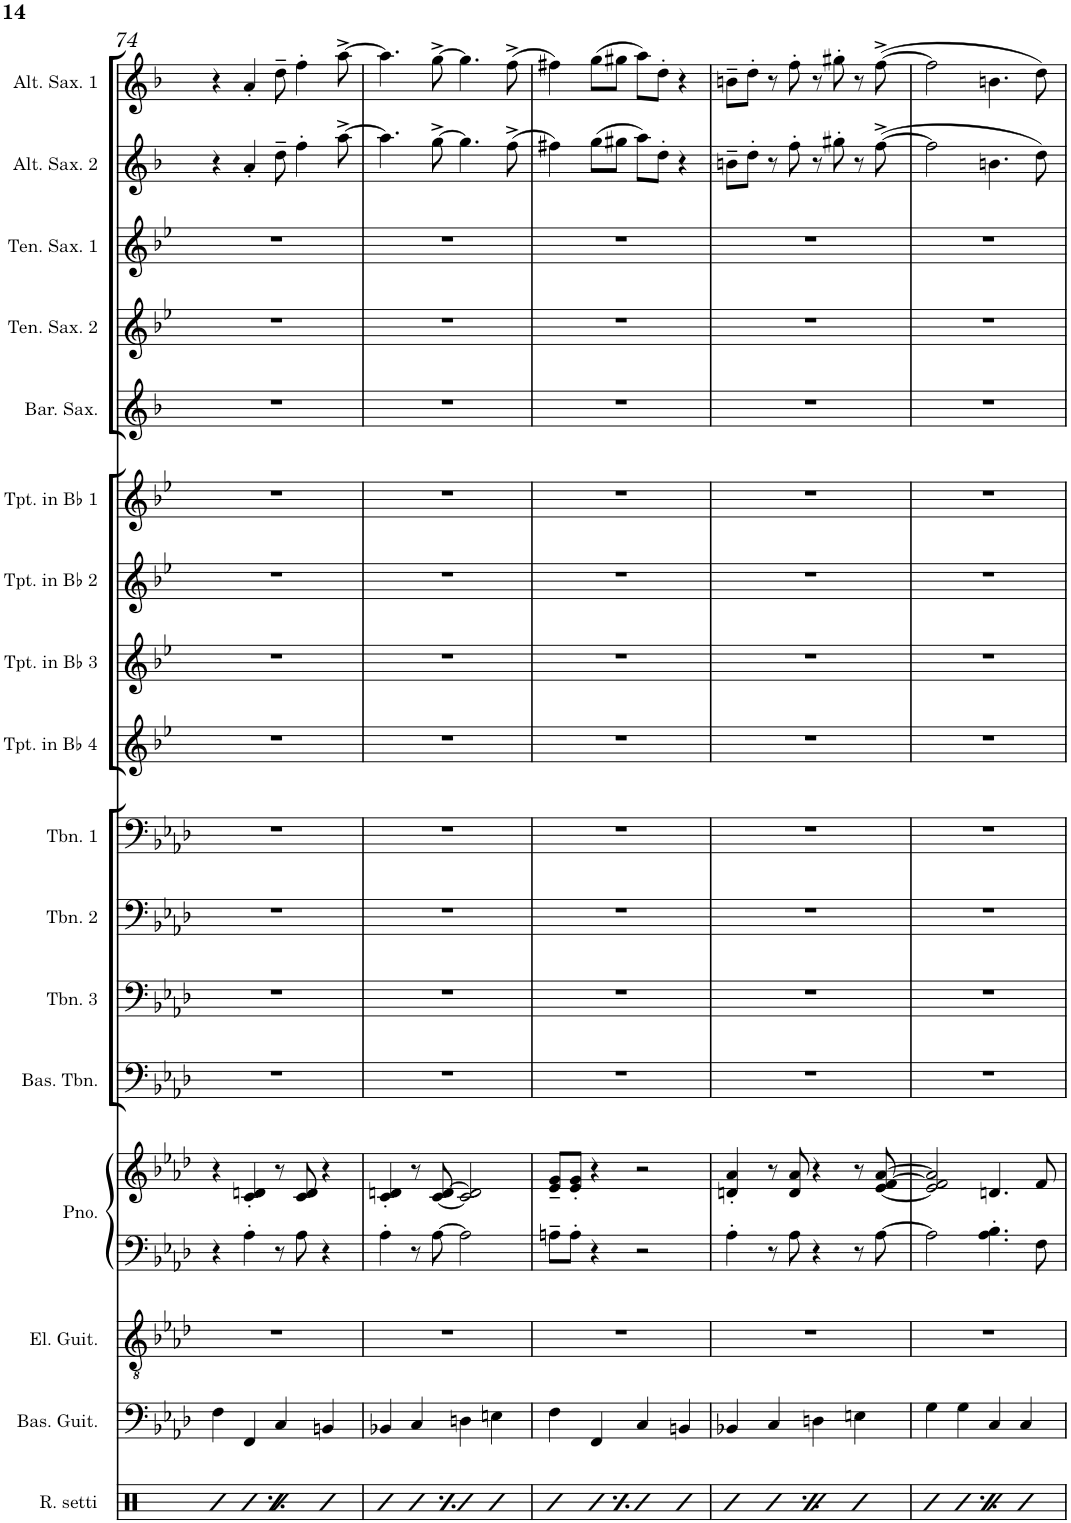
**kern	**kern	**kern	**kern	**kern	**kern	**kern	**kern	**kern	**kern	**kern	**kern	**kern	**kern	**kern	**kern	**kern	**kern
*part17	*part16	*part15	*part14	*part14	*part13	*part12	*part11	*part10	*part9	*part8	*part7	*part6	*part5	*part4	*part3	*part2	*part1
*staff18	*staff17	*staff16	*staff15	*staff14	*staff13	*staff12	*staff11	*staff10	*staff9	*staff8	*staff7	*staff6	*staff5	*staff4	*staff3	*staff2	*staff1
*I"Rumpusetti	*I"Bassokitara	*I"Sähkökitara	*I"Piano	*	*I"Bassopasuuna	*I"Pasuuna 3	*I"Pasuuna 2	*I"Pasuuna 1	*I"Trumpetti in Bb 4	*I"Trumpetti in Bb 3	*I"Trumpetti in Bb 2	*I"Trumpetti in Bb 1	*I"Baritonisaksofoni	*I"Tenorisaksofoni 2	*I"Tenorisaksofoni 1	*I"Alttosaksofoni 2	*I"Alttosaksofoni 1
*I'R. setti	*	*	*I'Pno.	*	*	*	*	*	*I'Tpt. in Bb 4	*I'Tpt. in Bb 3	*I'Tpt. in Bb 2	*I'Tpt. in Bb 1	*	*	*	*	*
!!LO:PB:g=z
*clefX	*clefF4	*clefGv2	*clefF4	*clefG2	*clefF4	*clefF4	*clefF4	*clefF4	*clefG2	*clefG2	*clefG2	*clefG2	*clefG2	*clefG2	*clefG2	*clefG2	*clefG2
*	*Trd7c12	*	*	*	*	*	*	*	*Trd1c2	*Trd1c2	*Trd1c2	*Trd1c2	*Trd12c21	*Trd8c14	*Trd8c14	*Trd5c9	*Trd5c9
*k[]	*k[b-e-a-d-]	*k[b-e-a-d-]	*k[b-e-a-d-]	*k[b-e-a-d-]	*k[b-e-a-d-]	*k[b-e-a-d-]	*k[b-e-a-d-]	*k[b-e-a-d-]	*k[b-e-]	*k[b-e-]	*k[b-e-]	*k[b-e-]	*k[b-]	*k[b-e-]	*k[b-e-]	*k[b-]	*k[b-]
*M4/4	*M4/4	*M4/4	*M4/4	*M4/4	*M4/4	*M4/4	*M4/4	*M4/4	*M4/4	*M4/4	*M4/4	*M4/4	*M4/4	*M4/4	*M4/4	*M4/4	*M4/4
=74	=74	=74	=74	=74	=74	=74	=74	=74	=74	=74	=74	=74	=74	=74	=74	=74	=74
*^	*	*	*	*	*	*	*	*	*	*	*	*	*	*	*	*	*
4Rff/	4R	4F\	1r	4r	4r	1r	1r	1r	1r	1r	1r	1r	1r	1r	1r	1r	4r	4r
8Rff/L	4R	4FF/	.	4A-'\	4c/' 4dn/'	.	.	.	.	.	.	.	.	.	.	.	4a'/	4a'/
8Rff/J	.	.	.	.	.	.	.	.	.	.	.	.	.	.	.	.	.	.
4Rff/	4R	4C/	.	8r	8r	.	.	.	.	.	.	.	.	.	.	.	8dd~\	8dd~\
.	.	.	.	8A-\	8c/ 8d/	.	.	.	.	.	.	.	.	.	.	.	4ff'\	4ff'\
8Rff/L	4R	4BBn/	.	4r	4r	.	.	.	.	.	.	.	.	.	.	.	.	.
8Rff/J	.	.	.	.	.	.	.	.	.	.	.	.	.	.	.	.	[8aa^\	[8aa^\
=75	=75	=75	=75	=75	=75	=75	=75	=75	=75	=75	=75	=75	=75	=75	=75	=75	=75	=75
4Rff/	4R	4BB-X/	1r	4A-'\	4c/' 4dn/'	1r	1r	1r	1r	1r	1r	1r	1r	1r	1r	1r	4.aa\]	4.aa\]
8Rff/L	4R	4C/	.	8r	8r	.	.	.	.	.	.	.	.	.	.	.	.	.
8Rff/J	.	.	.	[8A-\	[8c/ [8d/	.	.	.	.	.	.	.	.	.	.	.	[8gg^\	[8gg^\
4Rff/	4R	4Dn\	.	2A-\]	2c/] 2d/]	.	.	.	.	.	.	.	.	.	.	.	4.gg\]	4.gg\]
8Rff/L	4R	4En\	.	.	.	.	.	.	.	.	.	.	.	.	.	.	.	.
8Rff/J	.	.	.	.	.	.	.	.	.	.	.	.	.	.	.	.	(8ff^\	(8ff^\
=76	=76	=76	=76	=76	=76	=76	=76	=76	=76	=76	=76	=76	=76	=76	=76	=76	=76	=76
4Rff/	4R	4F\	1r	8An~\L	8e-/~ 8g/~L	1r	1r	1r	1r	1r	1r	1r	1r	1r	1r	1r	4ff#X\)	4ff#X\)
.	.	.	.	8A'\J	8e-/' 8g/'J	.	.	.	.	.	.	.	.	.	.	.	.	.
8Rff/L	4R	4FF/	.	4r	4r	.	.	.	.	.	.	.	.	.	.	.	(8gg\L	(8gg\L
8Rff/J	.	.	.	.	.	.	.	.	.	.	.	.	.	.	.	.	8gg#X\J	8gg#X\J
4Rff/	4R	4C/	.	2r	2r	.	.	.	.	.	.	.	.	.	.	.	8aa\L)	8aa\L)
.	.	.	.	.	.	.	.	.	.	.	.	.	.	.	.	.	8dd'\J	8dd'\J
8Rff/L	4R	4BBn/	.	.	.	.	.	.	.	.	.	.	.	.	.	.	4r	4r
8Rff/J	.	.	.	.	.	.	.	.	.	.	.	.	.	.	.	.	.	.
=77	=77	=77	=77	=77	=77	=77	=77	=77	=77	=77	=77	=77	=77	=77	=77	=77	=77	=77
4Rff/	4R	4BB-X/	1r	4A-'\	4dn/' 4a-/'	1r	1r	1r	1r	1r	1r	1r	1r	1r	1r	1r	8bn~\L	8bn~\L
.	.	.	.	.	.	.	.	.	.	.	.	.	.	.	.	.	8dd'\J	8dd'\J
8Rff/L	4R	4C/	.	8r	8r	.	.	.	.	.	.	.	.	.	.	.	8r	8r
8Rff/J	.	.	.	8A-\	8d/ 8a-/	.	.	.	.	.	.	.	.	.	.	.	8ff'\	8ff'\
4Rff/	4R	4Dn\	.	4r	4r	.	.	.	.	.	.	.	.	.	.	.	8r	8r
.	.	.	.	.	.	.	.	.	.	.	.	.	.	.	.	.	8gg#X'\	8gg#X'\
8Rff/L	4R	4En\	.	8r	8r	.	.	.	.	.	.	.	.	.	.	.	8r	8r
8Rff/J	.	.	.	[8A-\	[8e-/ [8f/ [8a-/	.	.	.	.	.	.	.	.	.	.	.	([8ff^\	([8ff^\
=78	=78	=78	=78	=78	=78	=78	=78	=78	=78	=78	=78	=78	=78	=78	=78	=78	=78	=78
4Rff/	4R	4G\	1r	2A-\]	2e-/] 2f/] 2a-/]	1r	1r	1r	1r	1r	1r	1r	1r	1r	1r	1r	2ff\]	2ff\]
8Rff/L	4R	4G\	.	.	.	.	.	.	.	.	.	.	.	.	.	.	.	.
8Rff/J	.	.	.	.	.	.	.	.	.	.	.	.	.	.	.	.	.	.
4Rff/	4R	4C/	.	4.A-\' 4.B-\'	4.dn/	.	.	.	.	.	.	.	.	.	.	.	4.bn\	4.bn\
8Rff/L	4R	4C/	.	.	.	.	.	.	.	.	.	.	.	.	.	.	.	.
8Rff/J	.	.	.	8F\	8f/	.	.	.	.	.	.	.	.	.	.	.	8dd\)	8dd\)
*v	*v	*	*	*	*	*	*	*	*	*	*	*	*	*	*	*	*	*
=	=	=	=	=	=	=	=	=	=	=	=	=	=	=	=	=	=
*-	*-	*-	*-	*-	*-	*-	*-	*-	*-	*-	*-	*-	*-	*-	*-	*-	*-
